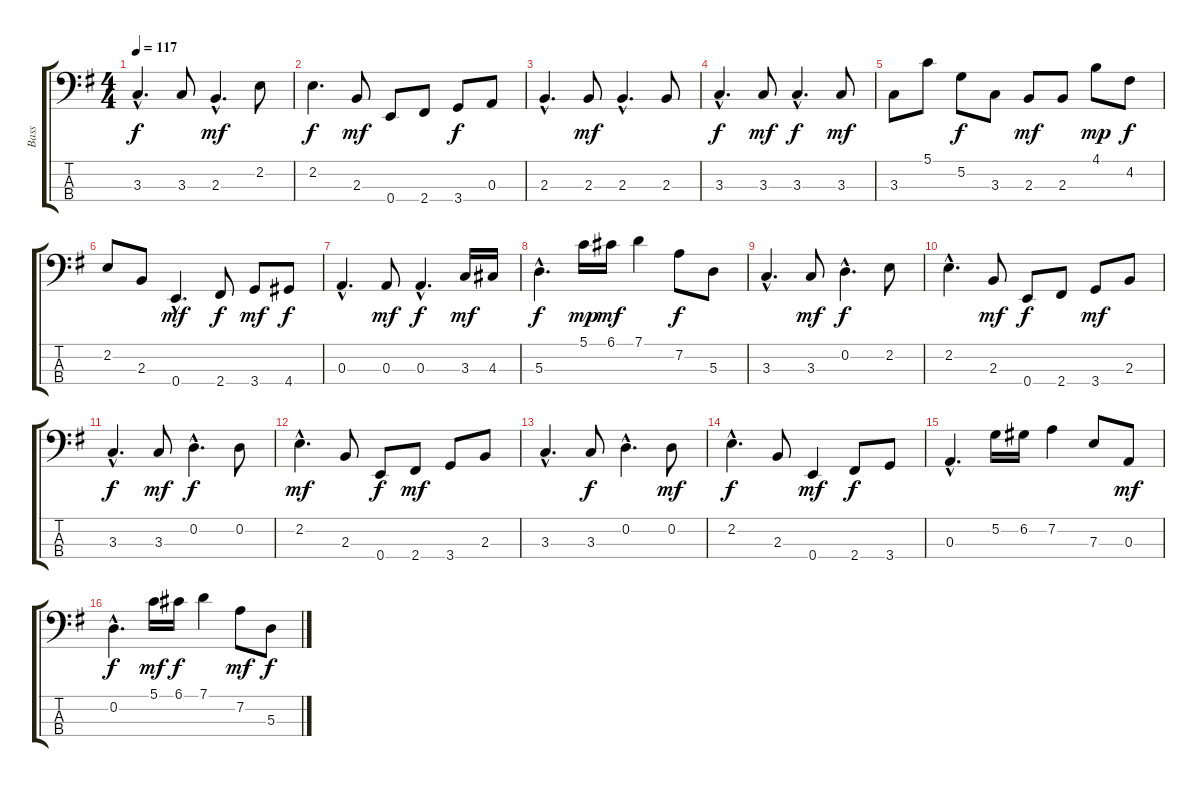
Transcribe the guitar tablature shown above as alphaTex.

\track ("Bass" "Bass") {instrument electricbasspick}
\staff {score tabs}
\tuning (G2 D2 A1 E1) {hide}
\ts (4 4)
\tempo 117
\clef f4
\ks g
3.3{hac}.4{d dy f} 3.3.8 2.3{hac}.4{d dy mf} 2.2.8 |
2.2.4{d dy f} 2.3.8{dy mf} 0.4.8 2.4.8 3.4.8{dy f} 0.3.8 |
2.3{hac}.4{d} 2.3.8{dy mf} 2.3{hac}.4{d} 2.3.8 |
3.3{hac}.4{d dy f} 3.3.8{dy mf} 3.3{hac}.4{d dy f} 3.3.8{dy mf} |
3.3.8 5.1.8 5.2.8{dy f} 3.3.8 2.3.8{dy mf} 2.3.8 4.1.8{dy mp} 4.2.8{dy f} |
2.2.8 2.3.8 0.4{hac}.4{d dy mf} 2.4.8{dy f} 3.4.8{dy mf} 4.4.8{dy f} |
0.3{hac}.4{d} 0.3.8{dy mf} 0.3{hac}.4{d dy f} 3.3.16{dy mf} 4.3.16 |
5.3{hac}.4{d dy f} 5.1.16{dy mp} 6.1.16{dy mf} 7.1.4 7.2.8{dy f} 5.3.8 |
3.3{hac}.4{d} 3.3.8{dy mf} 0.2{hac}.4{d dy f} 2.2.8 |
2.2{hac}.4{d} 2.3.8{dy mf} 0.4.8{dy f} 2.4.8 3.4.8{dy mf} 2.3.8 |
3.3{hac}.4{d dy f} 3.3.8{dy mf} 0.2{hac}.4{d dy f} 0.2.8 |
2.2{hac}.4{d dy mf} 2.3.8 0.4.8{dy f} 2.4.8{dy mf} 3.4.8 2.3.8 |
3.3{hac}.4{d} 3.3.8{dy f} 0.2{hac}.4{d} 0.2.8{dy mf} |
2.2{hac}.4{d dy f} 2.3.8 0.4.4{dy mf} 2.4.8{dy f} 3.4.8 |
0.3{hac}.4{d} 5.2.16 6.2.16 7.2.4 7.3.8 0.3.8{dy mf} |
0.2{hac}.4{d dy f} 5.1.16{dy mf} 6.1.16{dy f} 7.1.4 7.2.8{dy mf} 5.3.8{dy f}
